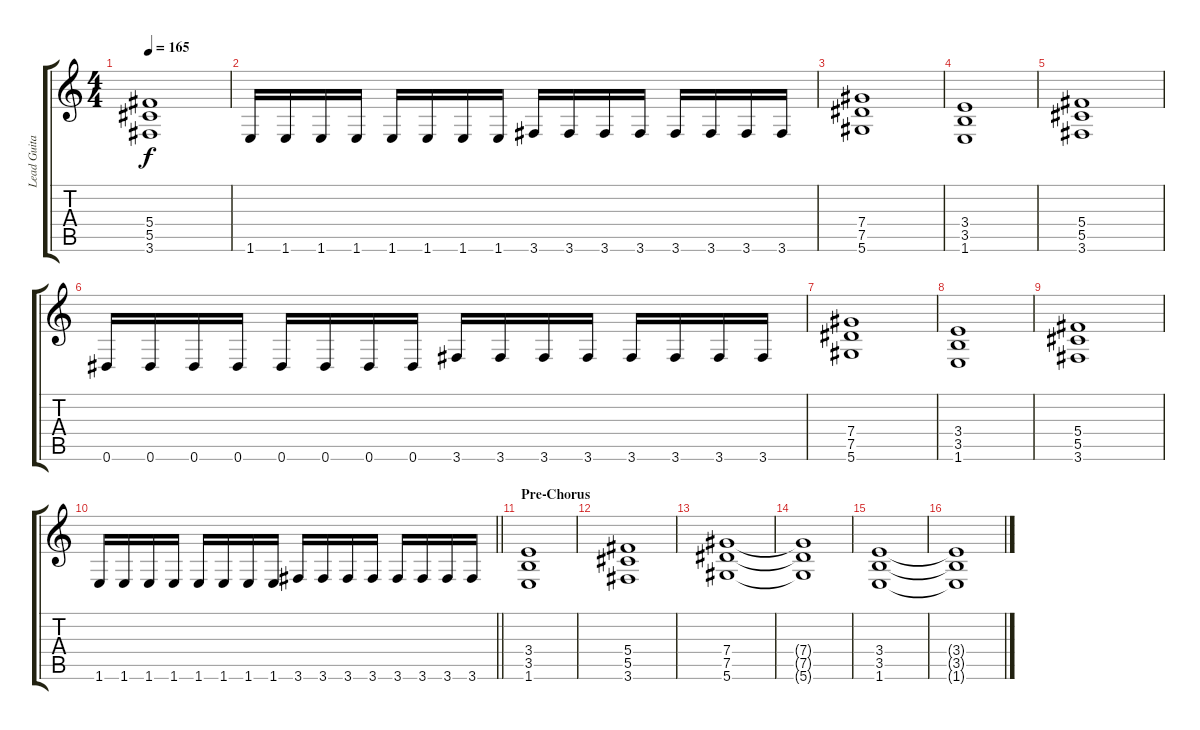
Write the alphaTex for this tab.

\track ("Lead Guitar" "Lead Guita") {instrument overdrivenguitar}
\staff {score tabs}
\tuning (Eb4 Bb3 Gb3 Db3 Ab2 Eb2) {hide}
\ts (4 4)
\tempo 165
\clef g2
\ks c
(5.4 5.5 3.6).1{dy f} |
1.6.16 1.6.16 1.6.16 1.6.16 1.6.16 1.6.16 1.6.16 1.6.16 3.6.16 3.6.16 3.6.16 3.6.16 3.6.16 3.6.16 3.6.16 3.6.16 |
(7.4 7.5 5.6).1 |
(3.4 3.5 1.6).1 |
(5.4 5.5 3.6).1 |
0.6.16 0.6.16 0.6.16 0.6.16 0.6.16 0.6.16 0.6.16 0.6.16 3.6.16 3.6.16 3.6.16 3.6.16 3.6.16 3.6.16 3.6.16 3.6.16 |
(7.4 7.5 5.6).1 |
(3.4 3.5 1.6).1 |
(5.4 5.5 3.6).1 |
\barLineRight lightlight
1.6.16 1.6.16 1.6.16 1.6.16 1.6.16 1.6.16 1.6.16 1.6.16 3.6.16 3.6.16 3.6.16 3.6.16 3.6.16 3.6.16 3.6.16 3.6.16 |
\section ("" "Pre-Chorus")
(3.4 3.5 1.6).1 |
(5.4 5.5 3.6).1 |
(7.4 7.5 5.6).1 |
(7.4{t} 7.5{t} 5.6{t}).1 |
(3.4 3.5 1.6).1 |
(3.4{t} 3.5{t} 1.6{t}).1
